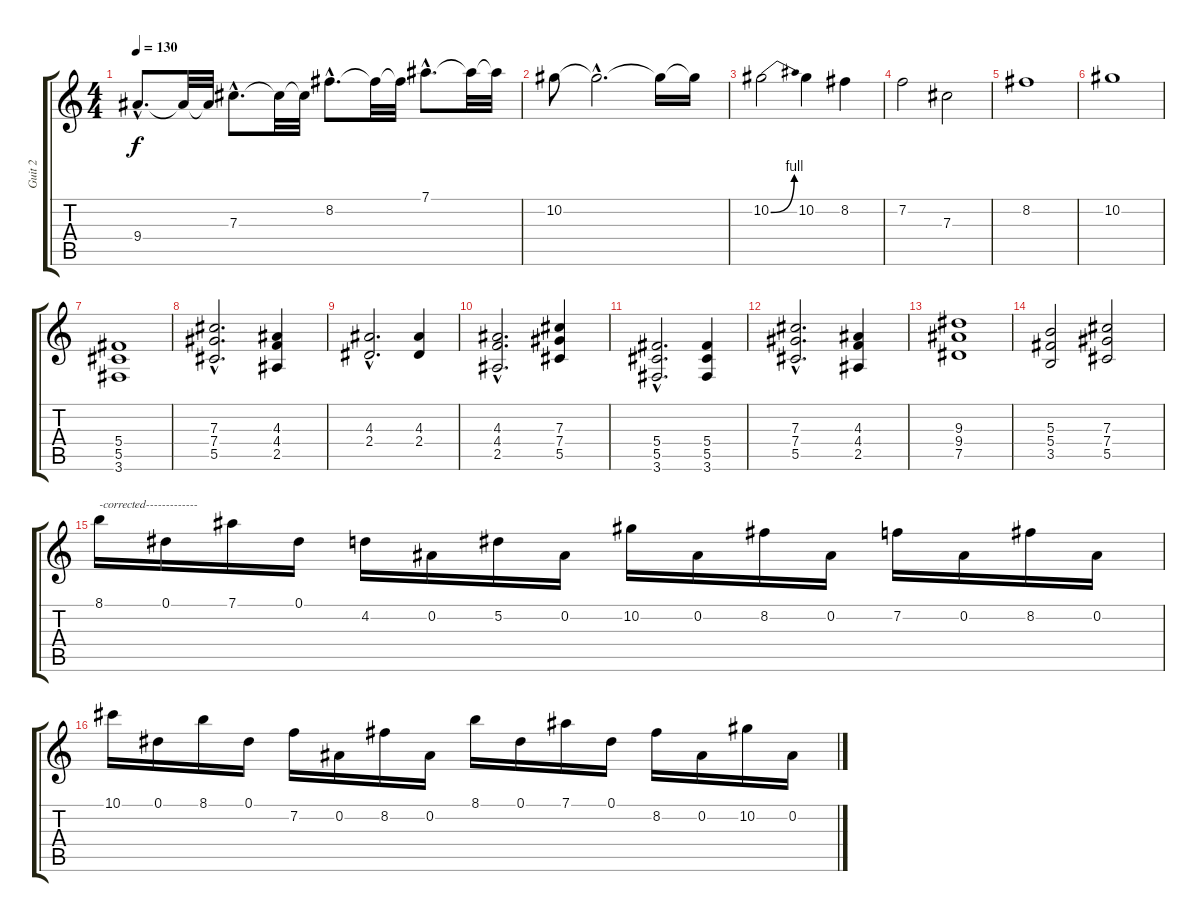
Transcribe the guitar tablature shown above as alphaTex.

\track ("Guit 2" "Guit 2") {instrument distortionguitar}
\staff {score tabs}
\tuning (Eb4 Bb3 Gb3 Db3 Ab2 Eb2) {hide}
\ts (4 4)
\tempo 130
\clef g2
\ks c
9.4{hac}.8{d dy f} 9.4{t}.32 9.4{t}.32 7.3{hac}.8{d} 7.3{t}.32 7.3{t}.32 8.2{hac}.8{d} 8.2{t}.32 8.2{t}.32 7.1{hac}.8{d} 7.1{t}.32 7.1{t}.32 |
10.2.8 10.2{hac t}.2{d} 10.2{t}.16 10.2{t}.16 |
10.2{be (bend 0 0 60 4)}.2 10.2.4 8.2.4 |
7.2.2 7.3.2 |
8.2.1 |
10.2.1 |
(5.4 5.5 3.6).1 |
(7.3{hac} 7.4{hac} 5.5{hac}).2{d} (4.3 4.4 2.5).4 |
(4.3{hac} 2.4{hac}).2{d} (4.3 2.4).4 |
(4.3{hac} 4.4{hac} 2.5{hac}).2{d} (7.3 7.4 5.5).4 |
(5.4{hac} 5.5{hac} 3.6{hac}).2{d} (5.4 5.5 3.6).4 |
(7.3{hac} 7.4{hac} 5.5{hac}).2{d} (4.3 4.4 2.5).4 |
(9.3 9.4 7.5).1 |
(5.3 5.4 3.5).2 (7.3 7.4 5.5).2 |
8.1.16{txt "-corrected-------------"} 0.1.16 7.1.16 0.1.16 4.2.16 0.2.16 5.2.16 0.2.16 10.2.16 0.2.16 8.2.16 0.2.16 7.2.16 0.2.16 8.2.16 0.2.16 |
10.1.16 0.1.16 8.1.16 0.1.16 7.2.16 0.2.16 8.2.16 0.2.16 8.1.16 0.1.16 7.1.16 0.1.16 8.2.16 0.2.16 10.2.16 0.2.16
